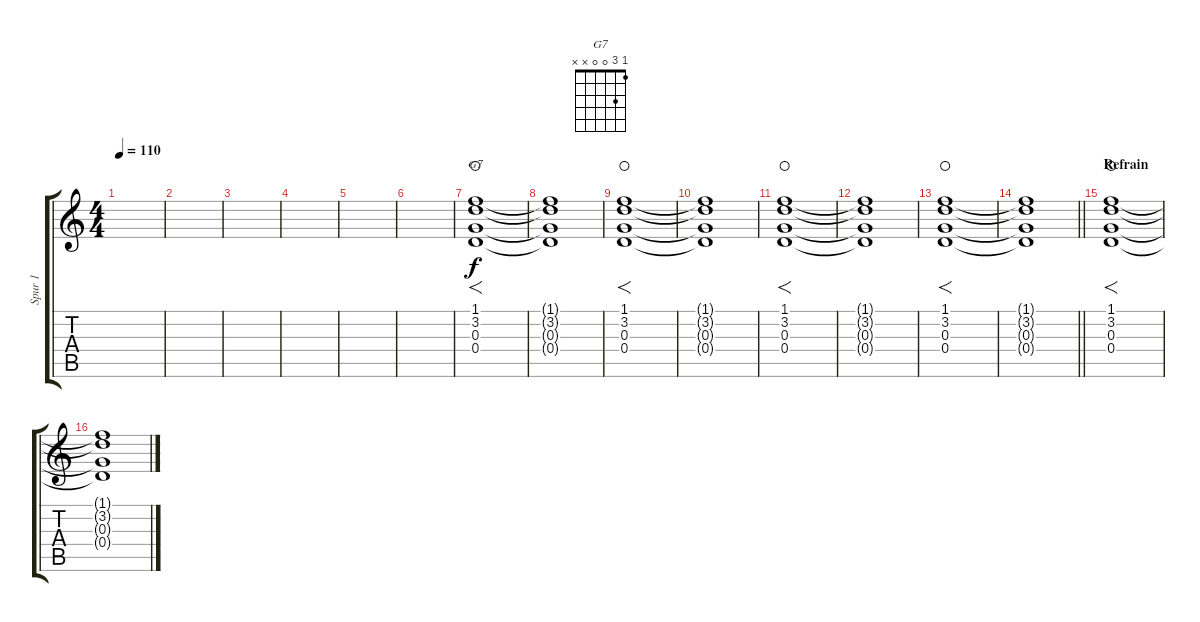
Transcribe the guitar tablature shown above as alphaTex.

\track ("Spur 1" "Spur 1") {mute instrument acousticguitarsteel}
\staff {score tabs}
\tuning (E4 B3 G3 D3 A2 E2) {hide}
\chord ("G7" 1 3 0 0 x x)
\ts (4 4)
\tempo 110
\clef g2
\ks c
|
|
|
|
|
|
(1.1 3.2 0.3 0.4).1{f ch "G7" volume 16 waho} |
(1.1{t} 3.2{t} 0.3{t} 0.4{t}).1 |
(1.1 3.2 0.3 0.4).1{f waho} |
(1.1{t} 3.2{t} 0.3{t} 0.4{t}).1 |
(1.1 3.2 0.3 0.4).1{f waho} |
(1.1{t} 3.2{t} 0.3{t} 0.4{t}).1 |
(1.1 3.2 0.3 0.4).1{f waho} |
\barLineRight lightlight
(1.1{t} 3.2{t} 0.3{t} 0.4{t}).1 |
\section ("" "Refrain")
(1.1 3.2 0.3 0.4).1{f waho} |
(1.1{t} 3.2{t} 0.3{t} 0.4{t}).1
